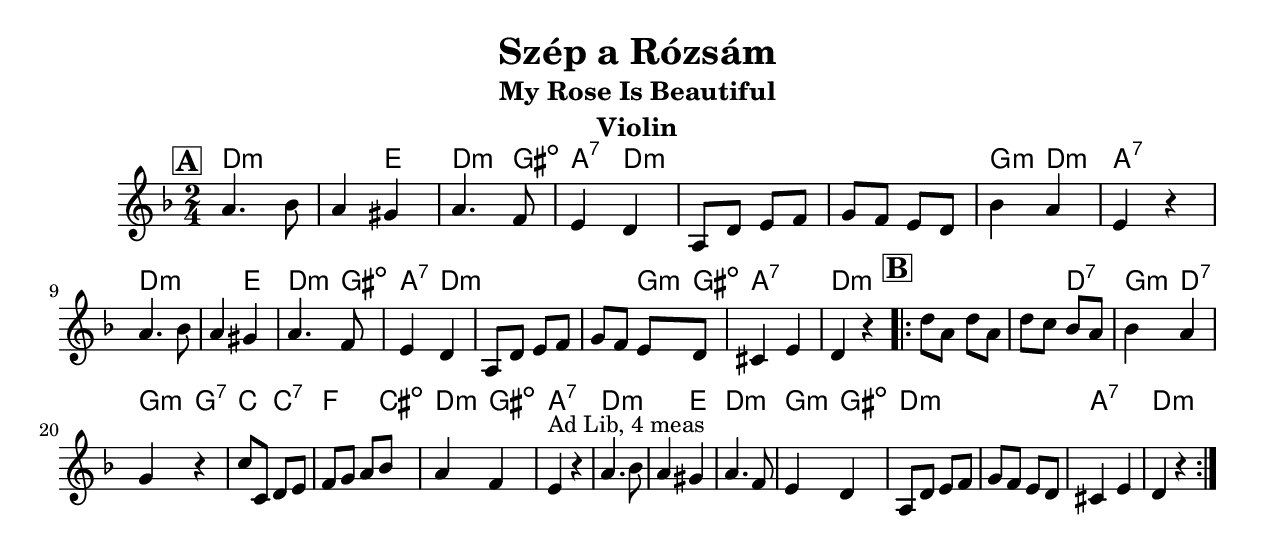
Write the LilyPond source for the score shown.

\version "2.24.0"
\include "english.ly"
%\pointAndClickOff
\paper{
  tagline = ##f
  print-all-headers = ##t
  #(set-paper-size "letter")
}
date = #(strftime "%d-%m-%Y" (localtime (current-time)))

%\markup{ \italic{ " Updated " \date  }  }

%\markup{ Got something to say? }

global = {
  \clef treble
  \key e \minor
  \time 2/4
  \set Score.rehearsalMarkFormatter = #format-mark-box-alphabet
}

%#################################### Melody ########################
melody =  \transpose e d \relative c'' {
  \global
  %\partial 16*3 a16 d f   %lead in notes
  \mark \default
  b4. c8
  b4 as
  b4. g8
  fs4 e
  %\break

  b8 e fs g
  a8 g fs e
  c'4 b
  fs4 r
  \break
  b4. c8
  b4 as
  b4. g8
  fs4 e
  %\break
  b8 e fs g|
  a8 g fs e
  ds4 fs
  e4 r
  % \break
  %page 2
  \repeat volta 2{
    \mark \default
    e'8 b e b
    e8 d c b
    c4 b
    a4 r
    %\break
    d8 d, e fs
    g8 a b c
    b4 g
    fs4 ^"Ad Lib, 4 meas" r
    % \break
    b4. c8
    b4 as
    b4. g8
    fs4 e
    % \break

    b8 e fs g
    a8 g fs e
    ds4 fs
    e4 r %?a b or c above
  }
  %\alternative { { }{ } }


}
%################################# Lyrics #####################
%\addlyrics{  }
%################################# Chords #######################
%harmonies = \chordmode {
harmonies = \transpose e d \chordmode {
  e4*3:m
  fs4
  e8*3:m
  as8:dim
  b4:7
  e4*5:m

  a4:m
  e4:m
  b2:7

  e4*3:m
  fs4
  e8*3:m
  as8:dim
  b4:7
  e4*4:m

  a8:m
  as8:dim
  b2:7
  e4*5:m

  %page2
  e4:7
  a4:m
  e4:7
  a4:m
  a4:7

  d4
  d4:7 %D/C
  g8*3 %G/B
  ds8:dim
  e4:m
  as4:dim
  b2:7

  e4*3:m
  fs4
  e2:m
  a4:m
  as4:dim

  e2*2:m
  b2:7
  e2:m
}

\score {
  <<
    \new ChordNames {
      \set chordChanges = ##f
      \harmonies
    }
    \new Staff
    \melody
  >>
  \header{
    title= "Szép a Rózsám"
    subtitle="My Rose Is Beautiful"
    composer= ""
    instrument = "Violin"
    arranger= ""
  }
  \midi{\tempo 4 = 120}
  \layout{indent = 1.0\cm}
}
%{
% more verses:
\markup{}
\markup {
  \fill-line {
    \hspace #0.1 % distance from left margin
    \column {
      \line { "1."
	\column {
	  ""
	}
      }
      \hspace #0.2 % vertical distance between verses
      \line { "2."
	\column {
	 ""
	}
      }
    }
    \hspace #0.1  % horiz. distance between columns
    \column {
      \line { "3."
	\column {
	  ""
	}
      }
      \hspace #0.2 % distance between verses
      \line { "4."
	\column {
	 ""
	}
      }
    }
    \hspace #0.1 % distance to right margin
  }
}

%}
